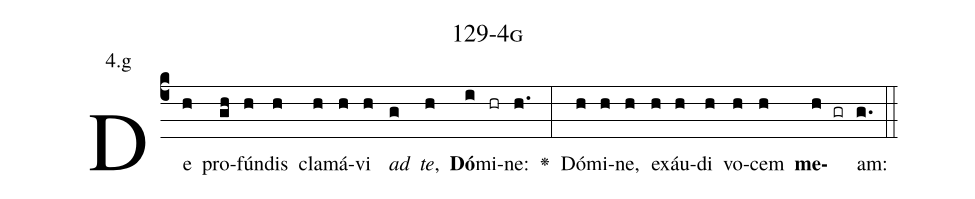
name: 129-4g;
annotation: 4.g;
%%
(c4)De(h) pro(gh)fún(h)dis(h) cla(h)má(h)vi(h) <i>ad</i>(g) <i>te</i>,(h) <b>Dó</b>(i)mi(hr)ne:(h.) <v>\greheightstar</v>(:) Dó(h)mi(h)ne,(h) ex(h)áu(h)di(h) vo(h)cem(h) <b>me</b>(h gr)am:(g.) (::)


%E(h) u(h) o(h) u(h) a(h) e.(g.) (::)
